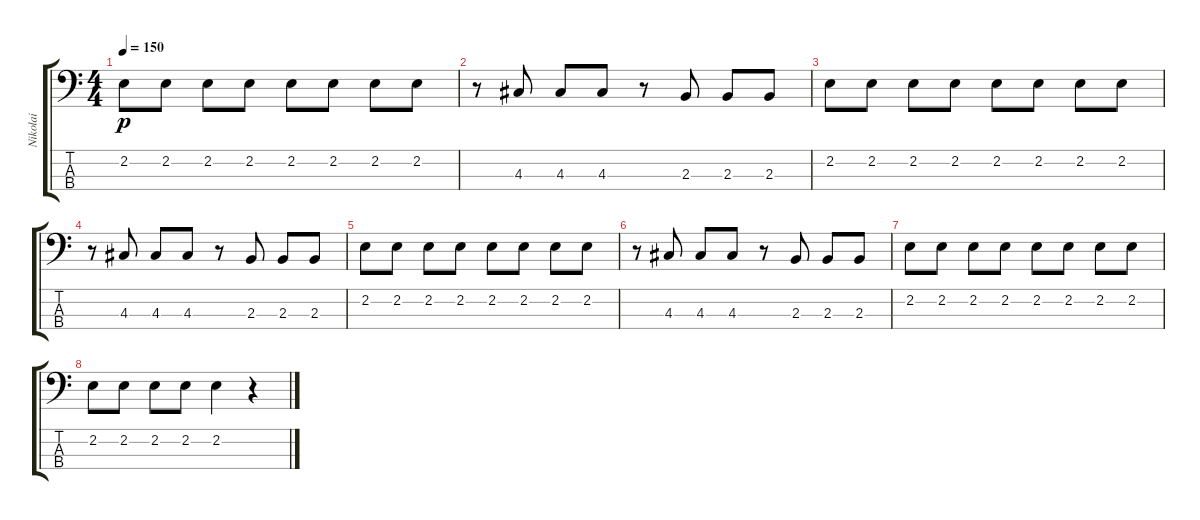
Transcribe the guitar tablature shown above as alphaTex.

\track ("Nikolai" "Nikolai") {instrument electricbasspick}
\staff {score tabs}
\tuning (G2 D2 A1 E1) {hide}
\ts (4 4)
\tempo 150
\clef f4
\ks c
2.2.8{dy p} 2.2.8 2.2.8 2.2.8 2.2.8 2.2.8 2.2.8 2.2.8 |
r.8 4.3.8 4.3.8 4.3.8 r.8 2.3.8 2.3.8 2.3.8 |
2.2.8 2.2.8 2.2.8 2.2.8 2.2.8 2.2.8 2.2.8 2.2.8 |
r.8 4.3.8 4.3.8 4.3.8 r.8 2.3.8 2.3.8 2.3.8 |
2.2.8 2.2.8 2.2.8 2.2.8 2.2.8 2.2.8 2.2.8 2.2.8 |
r.8 4.3.8 4.3.8 4.3.8 r.8 2.3.8 2.3.8 2.3.8 |
2.2.8 2.2.8 2.2.8 2.2.8 2.2.8 2.2.8 2.2.8 2.2.8 |
2.2.8 2.2.8 2.2.8 2.2.8 2.2.4 r.4
